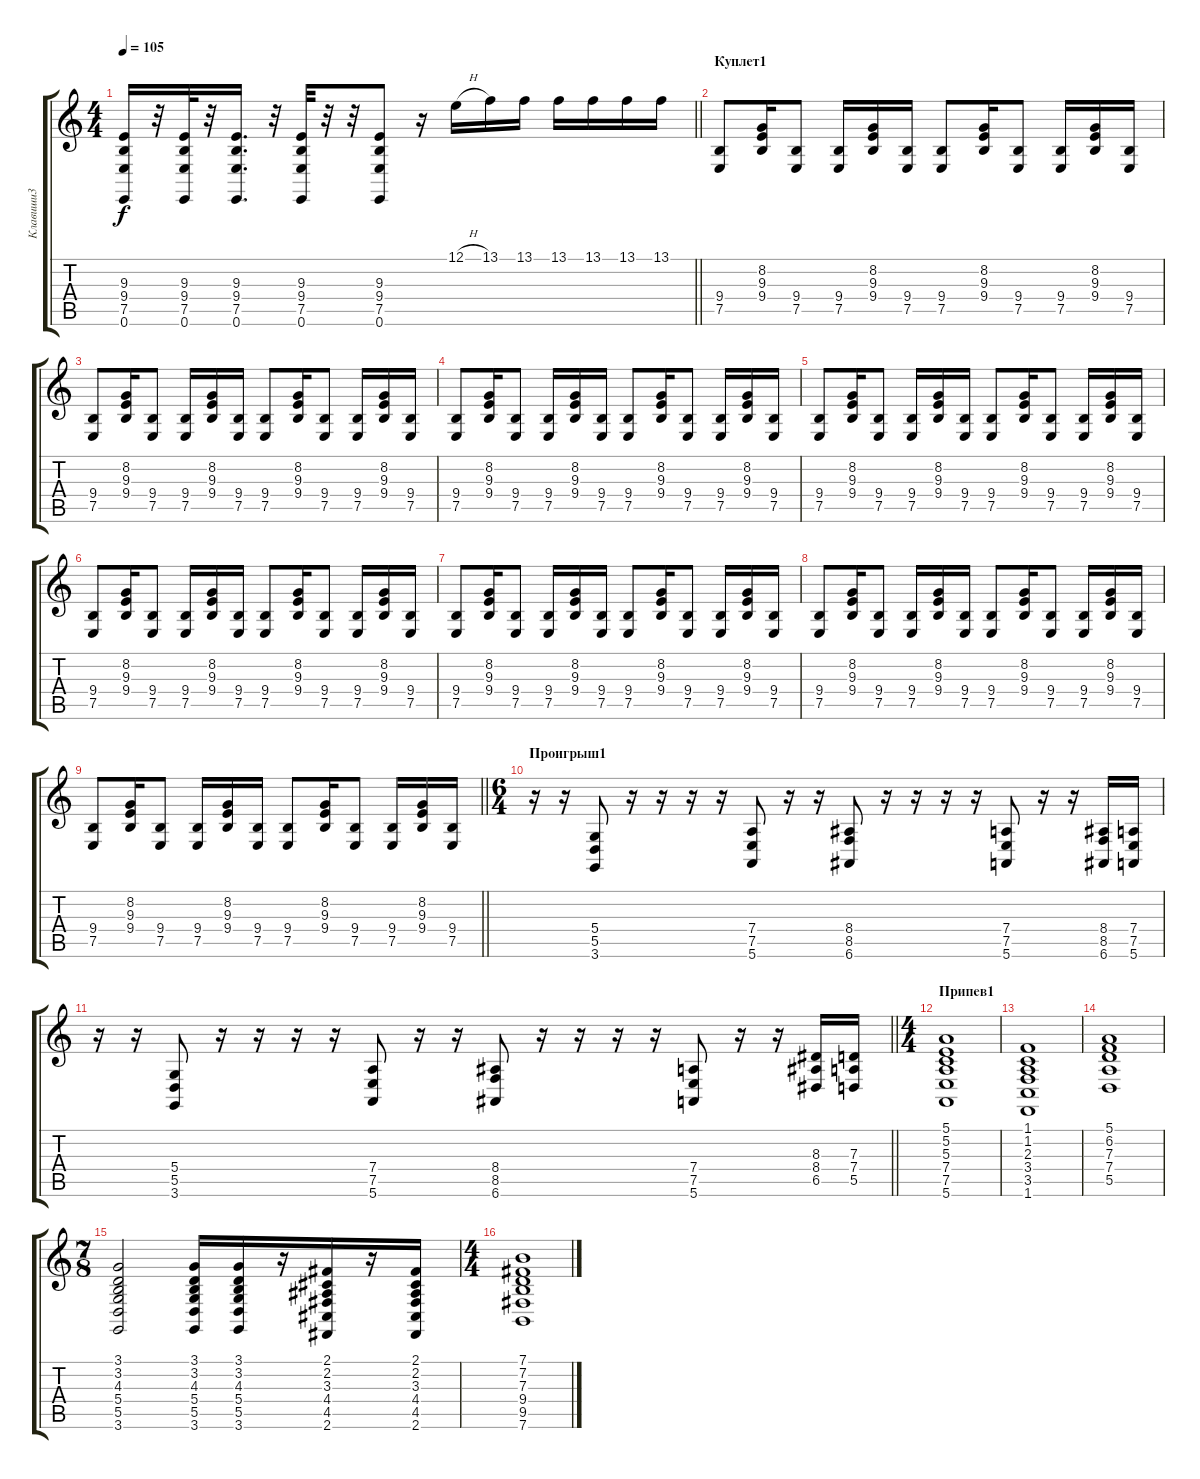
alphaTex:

\track ("Клавиши3" "Клавиши3") {instrument stringensemble1}
\staff {score tabs}
\tuning (E4 B3 G3 D3 A2 E2) {hide}
\ts (4 4)
\tempo 105
\clef g2
\barLineRight lightlight
\ks c
(9.3 9.4 7.5 0.6).16{dy f} r.32 (9.3 9.4 7.5 0.6).32 r.32 (9.3 9.4 7.5 0.6).16{d} r.32 (9.3 9.4 7.5 0.6).32 r.32 r.32 (9.3 9.4 7.5 0.6).8 r.16 12.1{h}.16 13.1.16 13.1.16 13.1.16 13.1.16 13.1.16 13.1.16 |
\section ("" "Куплет1")
(9.4 7.5).8 (8.2 9.3 9.4).16 (9.4 7.5).8 (9.4 7.5).16 (8.2 9.3 9.4).16 (9.4 7.5).16 (9.4 7.5).8 (8.2 9.3 9.4).16 (9.4 7.5).8 (9.4 7.5).16 (8.2 9.3 9.4).16 (9.4 7.5).16 |
(9.4 7.5).8 (8.2 9.3 9.4).16 (9.4 7.5).8 (9.4 7.5).16 (8.2 9.3 9.4).16 (9.4 7.5).16 (9.4 7.5).8 (8.2 9.3 9.4).16 (9.4 7.5).8 (9.4 7.5).16 (8.2 9.3 9.4).16 (9.4 7.5).16 |
(9.4 7.5).8 (8.2 9.3 9.4).16 (9.4 7.5).8 (9.4 7.5).16 (8.2 9.3 9.4).16 (9.4 7.5).16 (9.4 7.5).8 (8.2 9.3 9.4).16 (9.4 7.5).8 (9.4 7.5).16 (8.2 9.3 9.4).16 (9.4 7.5).16 |
(9.4 7.5).8 (8.2 9.3 9.4).16 (9.4 7.5).8 (9.4 7.5).16 (8.2 9.3 9.4).16 (9.4 7.5).16 (9.4 7.5).8 (8.2 9.3 9.4).16 (9.4 7.5).8 (9.4 7.5).16 (8.2 9.3 9.4).16 (9.4 7.5).16 |
(9.4 7.5).8 (8.2 9.3 9.4).16 (9.4 7.5).8 (9.4 7.5).16 (8.2 9.3 9.4).16 (9.4 7.5).16 (9.4 7.5).8 (8.2 9.3 9.4).16 (9.4 7.5).8 (9.4 7.5).16 (8.2 9.3 9.4).16 (9.4 7.5).16 |
(9.4 7.5).8 (8.2 9.3 9.4).16 (9.4 7.5).8 (9.4 7.5).16 (8.2 9.3 9.4).16 (9.4 7.5).16 (9.4 7.5).8 (8.2 9.3 9.4).16 (9.4 7.5).8 (9.4 7.5).16 (8.2 9.3 9.4).16 (9.4 7.5).16 |
(9.4 7.5).8 (8.2 9.3 9.4).16 (9.4 7.5).8 (9.4 7.5).16 (8.2 9.3 9.4).16 (9.4 7.5).16 (9.4 7.5).8 (8.2 9.3 9.4).16 (9.4 7.5).8 (9.4 7.5).16 (8.2 9.3 9.4).16 (9.4 7.5).16 |
\barLineRight lightlight
(9.4 7.5).8 (8.2 9.3 9.4).16 (9.4 7.5).8 (9.4 7.5).16 (8.2 9.3 9.4).16 (9.4 7.5).16 (9.4 7.5).8 (8.2 9.3 9.4).16 (9.4 7.5).8 (9.4 7.5).16 (8.2 9.3 9.4).16 (9.4 7.5).16 |
\ts (6 4)
\section ("" "Проигрыш1")
r.16 r.16 (5.4 5.5 3.6).8 r.16 r.16 r.16 r.16 (7.4 7.5 5.6).8 r.16 r.16 (8.4 8.5 6.6).8 r.16 r.16 r.16 r.16 (7.4 7.5 5.6).8 r.16 r.16 (8.4 8.5 6.6).16 (7.4 7.5 5.6).16 |
\barLineRight lightlight
r.16 r.16 (5.4 5.5 3.6).8 r.16 r.16 r.16 r.16 (7.4 7.5 5.6).8 r.16 r.16 (8.4 8.5 6.6).8 r.16 r.16 r.16 r.16 (7.4 7.5 5.6).8 r.16 r.16 (8.3 8.4 6.5).16 (7.3 7.4 5.5).16 |
\ts (4 4)
\section ("" "Припев1")
(5.1 5.2 5.3 7.4 7.5 5.6).1 |
(1.1 1.2 2.3 3.4 3.5 1.6).1 |
(5.1 6.2 7.3 7.4 5.5).1 |
\ts (7 8)
(3.1 3.2 4.3 5.4 5.5 3.6).2 (3.1 3.2 4.3 5.4 5.5 3.6).16 (3.1 3.2 4.3 5.4 5.5 3.6).16 r.16 (2.1 2.2 3.3 4.4 4.5 2.6).16 r.16 (2.1 2.2 3.3 4.4 4.5 2.6).16 |
\ts (4 4)
(7.1 7.2 7.3 9.4 9.5 7.6).1
